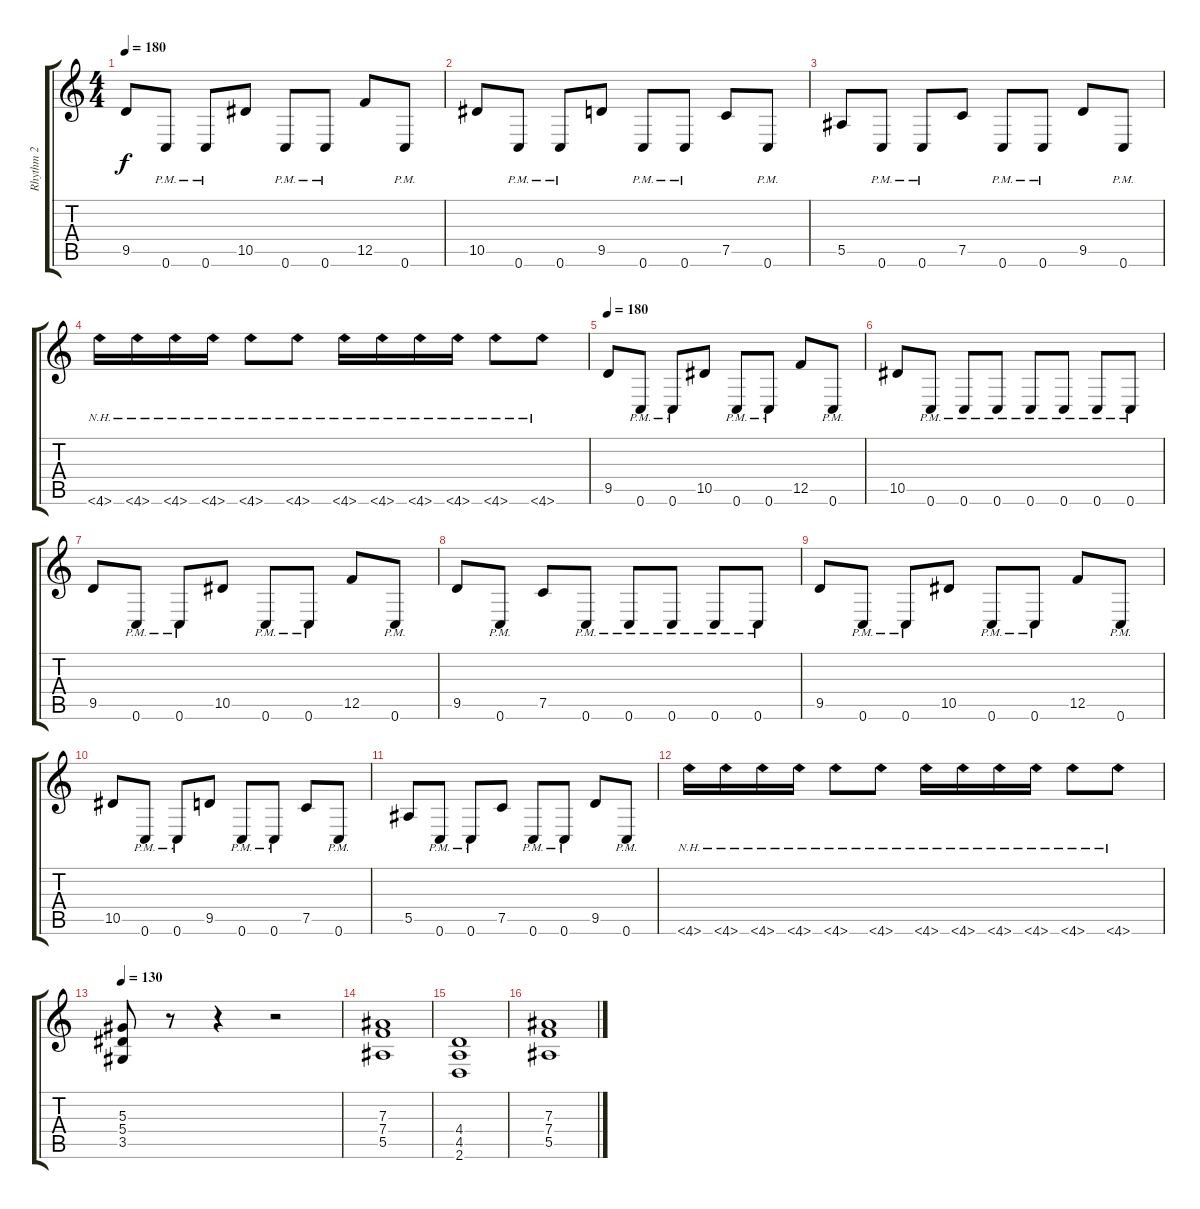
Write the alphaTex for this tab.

\track ("Rhythm 2" "Rhythm 2") {instrument distortionguitar}
\staff {score tabs}
\tuning (C4 G3 Eb3 Bb2 F2 C2) {hide}
\ts (4 4)
\tempo 180
\clef g2
\ks c
9.5.8{dy f} 0.6{pm}.8 0.6{pm}.8 10.5.8 0.6{pm}.8 0.6{pm}.8 12.5.8 0.6{pm}.8 |
10.5.8 0.6{pm}.8 0.6{pm}.8 9.5.8 0.6{pm}.8 0.6{pm}.8 7.5.8 0.6{pm}.8 |
5.5.8 0.6{pm}.8 0.6{pm}.8 7.5.8 0.6{pm}.8 0.6{pm}.8 9.5.8 0.6{pm}.8 |
4.6{nh}.16 4.6{nh}.16 4.6{nh}.16 4.6{nh}.16 4.6{nh}.8 4.6{nh}.8 4.6{nh}.16 4.6{nh}.16 4.6{nh}.16 4.6{nh}.16 4.6{nh}.8 4.6{nh}.8 |
\tempo 180
9.5.8 0.6{pm}.8 0.6{pm}.8 10.5.8 0.6{pm}.8 0.6{pm}.8 12.5.8 0.6{pm}.8 |
10.5.8 0.6{pm}.8 0.6{pm}.8 0.6{pm}.8 0.6{pm}.8 0.6{pm}.8 0.6{pm}.8 0.6{pm}.8 |
9.5.8 0.6{pm}.8 0.6{pm}.8 10.5.8 0.6{pm}.8 0.6{pm}.8 12.5.8 0.6{pm}.8 |
9.5.8 0.6{pm}.8 7.5.8 0.6{pm}.8 0.6{pm}.8 0.6{pm}.8 0.6{pm}.8 0.6{pm}.8 |
9.5.8 0.6{pm}.8 0.6{pm}.8 10.5.8 0.6{pm}.8 0.6{pm}.8 12.5.8 0.6{pm}.8 |
10.5.8 0.6{pm}.8 0.6{pm}.8 9.5.8 0.6{pm}.8 0.6{pm}.8 7.5.8 0.6{pm}.8 |
5.5.8 0.6{pm}.8 0.6{pm}.8 7.5.8 0.6{pm}.8 0.6{pm}.8 9.5.8 0.6{pm}.8 |
4.6{nh}.16 4.6{nh}.16 4.6{nh}.16 4.6{nh}.16 4.6{nh}.8 4.6{nh}.8 4.6{nh}.16 4.6{nh}.16 4.6{nh}.16 4.6{nh}.16 4.6{nh}.8 4.6{nh}.8 |
\tempo 130
(5.3 5.4 3.5).8 r.8 r.4 r.2 |
(7.3 7.4 5.5).1 |
(4.4 4.5 2.6).1 |
(7.3 7.4 5.5).1
